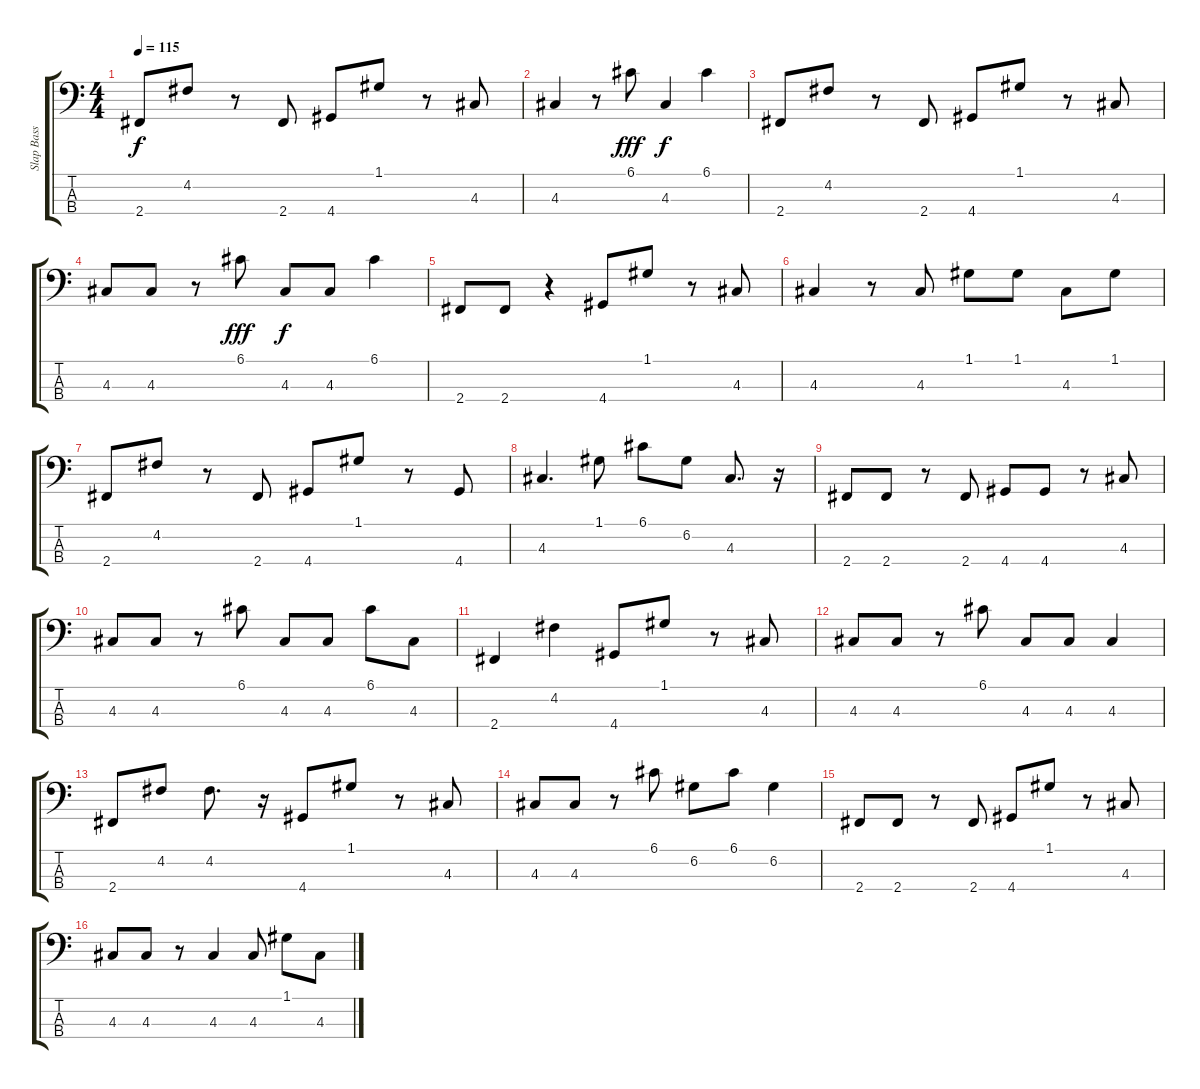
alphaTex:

\track ("Slap Bass" "Slap Bass") {instrument slapbass1}
\staff {score tabs}
\tuning (G2 D2 A1 E1) {hide}
\ts (4 4)
\tempo 115
\clef f4
\ks c
2.4.8{dy f} 4.2.8 r.8 2.4.8 4.4.8 1.1.8 r.8 4.3.8 |
4.3.4 r.8 6.1.8{dy fff} 4.3.4{dy f} 6.1.4 |
2.4.8 4.2.8 r.8 2.4.8 4.4.8 1.1.8 r.8 4.3.8 |
4.3.8 4.3.8 r.8 6.1.8{dy fff} 4.3.8{dy f} 4.3.8 6.1.4 |
2.4.8 2.4.8 r.4 4.4.8 1.1.8 r.8 4.3.8 |
4.3.4 r.8 4.3.8 1.1.8 1.1.8 4.3.8 1.1.8 |
2.4.8 4.2.8 r.8 2.4.8 4.4.8 1.1.8 r.8 4.4.8 |
4.3.4{d} 1.1.8 6.1.8 6.2.8 4.3.8{d} r.16 |
2.4.8 2.4.8 r.8 2.4.8 4.4.8 4.4.8 r.8 4.3.8 |
4.3.8 4.3.8 r.8 6.1.8 4.3.8 4.3.8 6.1.8 4.3.8 |
2.4.4 4.2.4 4.4.8 1.1.8 r.8 4.3.8 |
4.3.8 4.3.8 r.8 6.1.8 4.3.8 4.3.8 4.3.4 |
2.4.8 4.2.8 4.2.8{d} r.16 4.4.8 1.1.8 r.8 4.3.8 |
4.3.8 4.3.8 r.8 6.1.8 6.2.8 6.1.8 6.2.4 |
2.4.8 2.4.8 r.8 2.4.8 4.4.8 1.1.8 r.8 4.3.8 |
4.3.8 4.3.8 r.8 4.3.4 4.3.8 1.1.8 4.3.8
